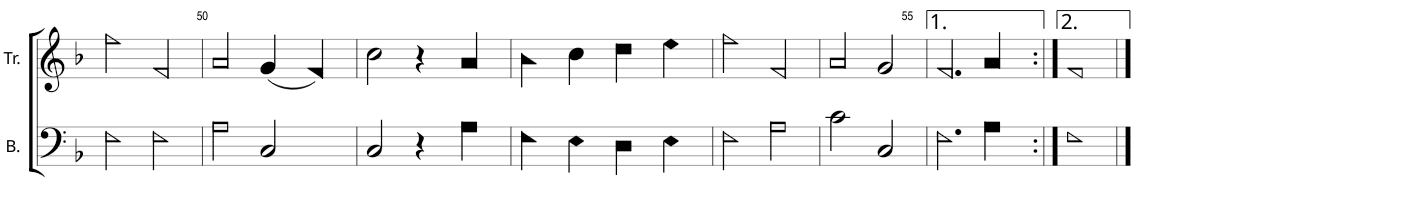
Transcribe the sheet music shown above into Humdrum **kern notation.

**kern	**kern
*part2	*part1
*staff2	*staff1
*I"B.	*I"Tr.
*I'B.	*I'Tr.
!!LO:PB:g=z
*clefF4	*clefG2
*k[b-]	*k[b-]
*M4/4	*M4/4
*met(c)	*met(c)
=49	=49
2F!\	2ff!\
2F!\	2f!/
=50	=50
2A!\	2a!/
2C!/	(4g!/
.	4f!/)
=51	=51
2C!/	2cc!\
4r	4r
4A!\	4a!/
=52	=52
4F!\	4b-!\
4E!\	4cc!\
4D!\	4dd!\
4E!\	4ee!\
=53	=53
2F!\	2ff!\
2A!\	2f!/
=54	=54
2c!\	2a!/
2C!/	2g!/
=55	=55
2.F!\	2.f!/
4A!\	4a!/
=56:|!	=56:|!
1F!	1f!
==	==
*-	*-
